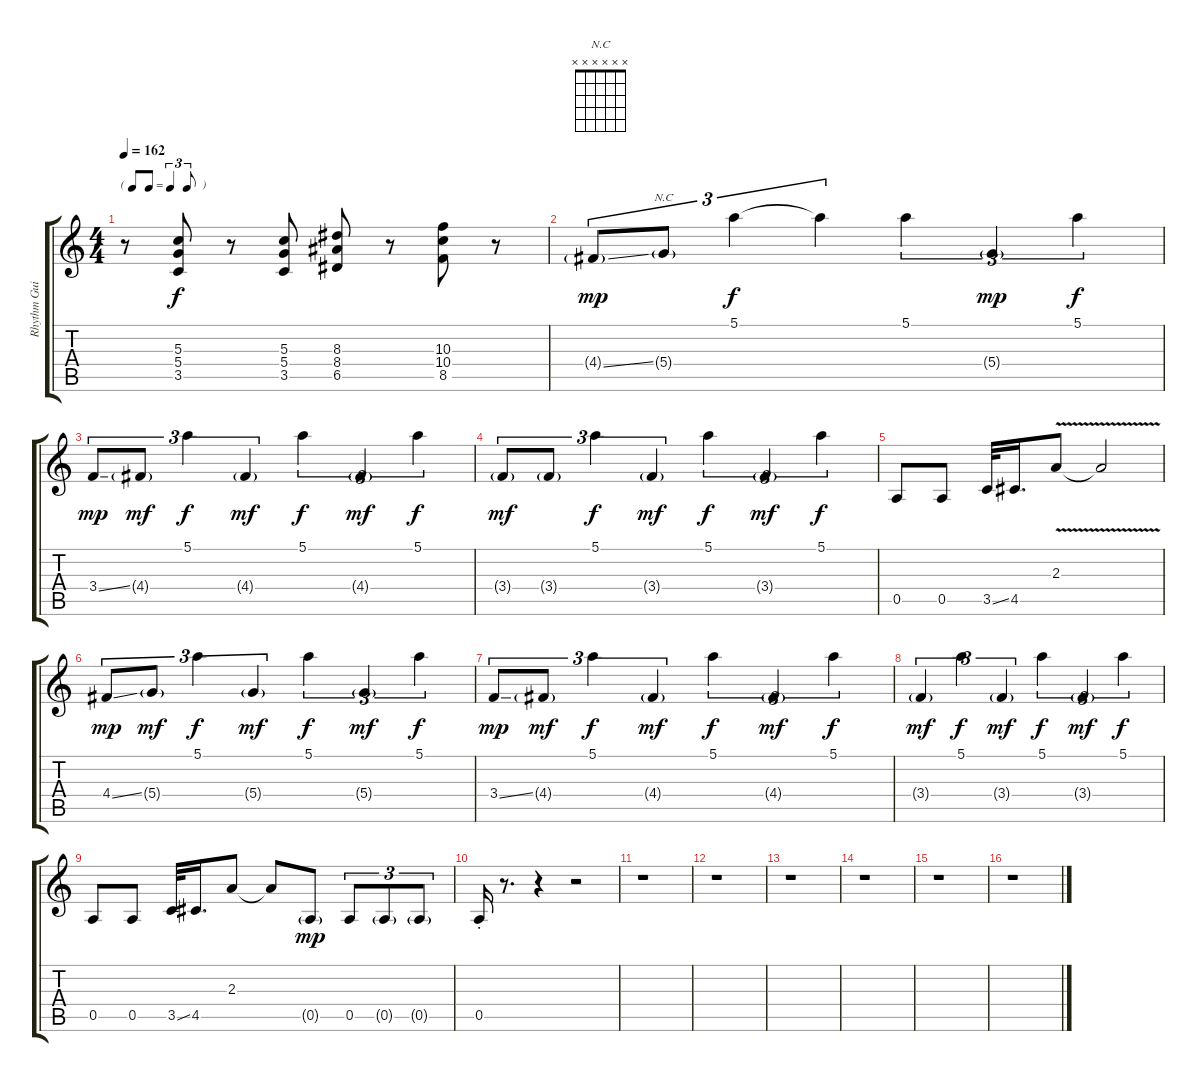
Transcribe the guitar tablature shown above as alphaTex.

\track ("Rhythm Guitar (Overdrive)" "Rhythm Gui") {instrument distortionguitar}
\staff {score tabs}
\tuning (E4 B3 G3 D3 A2 E2) {hide}
\chord ("N.C" x x x x x x) {firstfret 0}
\ts (4 4)
\tf triplet8th
\tempo 162
\clef g2
\ks c
r.8{dy f} (5.3 5.4 3.5).8 r.8 (5.3 5.4 3.5).8 (8.3 8.4 6.5).8 r.8 (10.3 10.4 8.5).8 r.8 |
4.4{ss g}.8{tu (3 2) dy mp} 5.4{g}.8{tu (3 2) ch "N.C"} 5.1.4{tu (3 2) dy f} 5.1{t}.4{tu (3 2)} 5.1.4{tu (3 2)} 5.4{g}.4{tu (3 2) dy mp} 5.1.4{tu (3 2) dy f} |
3.4{ss}.8{tu (3 2) dy mp} 4.4{g}.8{tu (3 2) dy mf} 5.1.4{tu (3 2) dy f} 4.4{g}.4{tu (3 2) dy mf} 5.1.4{tu (3 2) dy f} 4.4{g}.4{tu (3 2) dy mf} 5.1.4{tu (3 2) dy f} |
3.4{g}.8{tu (3 2) dy mf} 3.4{g}.8{tu (3 2)} 5.1.4{tu (3 2) dy f} 3.4{g}.4{tu (3 2) dy mf} 5.1.4{tu (3 2) dy f} 3.4{g}.4{tu (3 2) dy mf} 5.1.4{tu (3 2) dy f} |
0.5.8 0.5.8 3.5{ss}.32 4.5.16{d} 2.3{v}.8 2.3{v t}.2 |
4.4{ss}.8{tu (3 2) dy mp} 5.4{g}.8{tu (3 2) dy mf} 5.1.4{tu (3 2) dy f} 5.4{g}.4{tu (3 2) dy mf} 5.1.4{tu (3 2) dy f} 5.4{g}.4{tu (3 2) dy mf} 5.1.4{tu (3 2) dy f} |
3.4{ss}.8{tu (3 2) dy mp} 4.4{g}.8{tu (3 2) dy mf} 5.1.4{tu (3 2) dy f} 4.4{g}.4{tu (3 2) dy mf} 5.1.4{tu (3 2) dy f} 4.4{g}.4{tu (3 2) dy mf} 5.1.4{tu (3 2) dy f} |
3.4{g}.4{tu (3 2) dy mf} 5.1.4{tu (3 2) dy f} 3.4{g}.4{tu (3 2) dy mf} 5.1.4{tu (3 2) dy f} 3.4{g}.4{tu (3 2) dy mf} 5.1.4{tu (3 2) dy f} |
0.5.8 0.5.8 3.5{ss}.32 4.5.16{d} 2.3.8 2.3{t}.8 0.5{g}.8{dy mp} 0.5.8{tu (3 2)} 0.5{g}.8{tu (3 2)} 0.5{g}.8{tu (3 2)} |
0.5{st}.16 r.8{d} r.4 r.2 |
r.1 |
r.1 |
r.1 |
r.1 |
r.1 |
r.1
